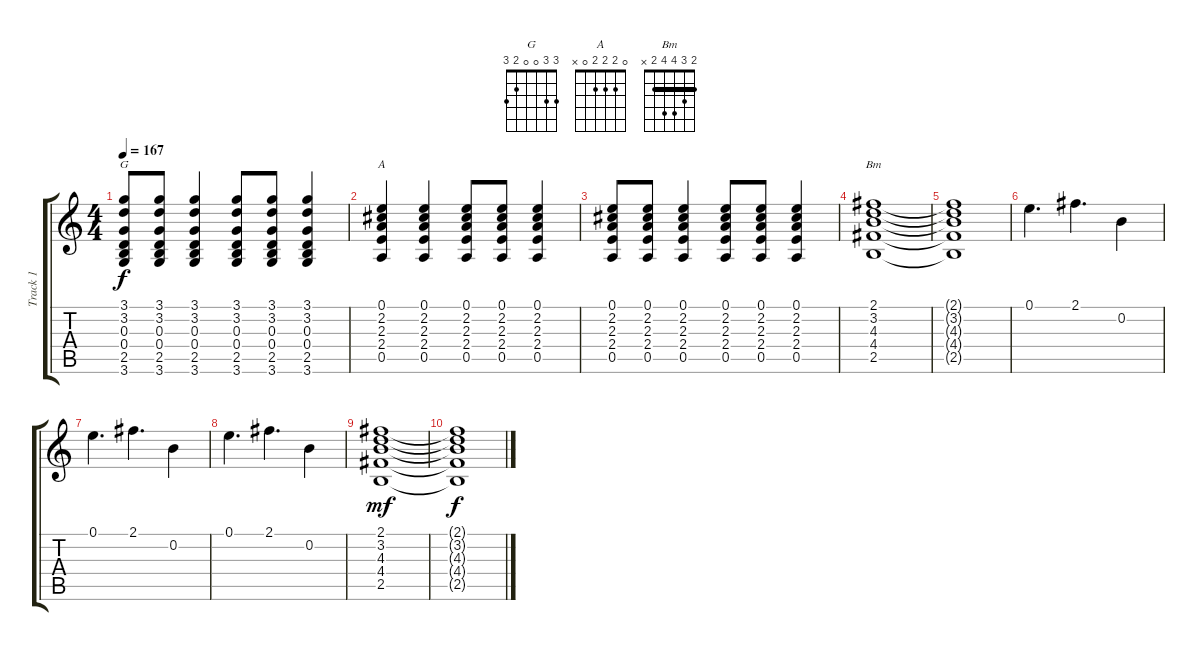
\track ("Track 1" "Track 1") {instrument acousticguitarnylon}
\staff {score tabs}
\tuning (E4 B3 G3 D3 A2 E2) {hide}
\chord ("G" 3 3 0 0 2 3)
\chord ("A" 0 2 2 2 0 x)
\chord ("Bm" 2 3 4 4 2 x) {barre 2}
\ts (4 4)
\tempo 167
\clef g2
\ks c
(3.1 3.2 0.3 0.4 2.5 3.6).8{ch "G" dy f} (3.1 3.2 0.3 0.4 2.5 3.6).8 (3.1 3.2 0.3 0.4 2.5 3.6).4 (3.1 3.2 0.3 0.4 2.5 3.6).8 (3.1 3.2 0.3 0.4 2.5 3.6).8 (3.1 3.2 0.3 0.4 2.5 3.6).4 |
(0.1 2.2 2.3 2.4 0.5).4{ch "A"} (0.1 2.2 2.3 2.4 0.5).4 (0.1 2.2 2.3 2.4 0.5).8 (0.1 2.2 2.3 2.4 0.5).8 (0.1 2.2 2.3 2.4 0.5).4 |
(0.1 2.2 2.3 2.4 0.5).8 (0.1 2.2 2.3 2.4 0.5).8 (0.1 2.2 2.3 2.4 0.5).4 (0.1 2.2 2.3 2.4 0.5).8 (0.1 2.2 2.3 2.4 0.5).8 (0.1 2.2 2.3 2.4 0.5).4 |
(2.1 3.2 4.3 4.4 2.5).1{ch "Bm"} |
(2.1{t} 3.2{t} 4.3{t} 4.4{t} 2.5{t}).1 |
0.1.4{d} 2.1.4{d} 0.2.4 |
0.1.4{d} 2.1.4{d} 0.2.4 |
0.1.4{d} 2.1.4{d} 0.2.4 |
(2.1 3.2 4.3 4.4 2.5).1{dy mf} |
(2.1{t} 3.2{t} 4.3{t} 4.4{t} 2.5{t}).1{dy f}
